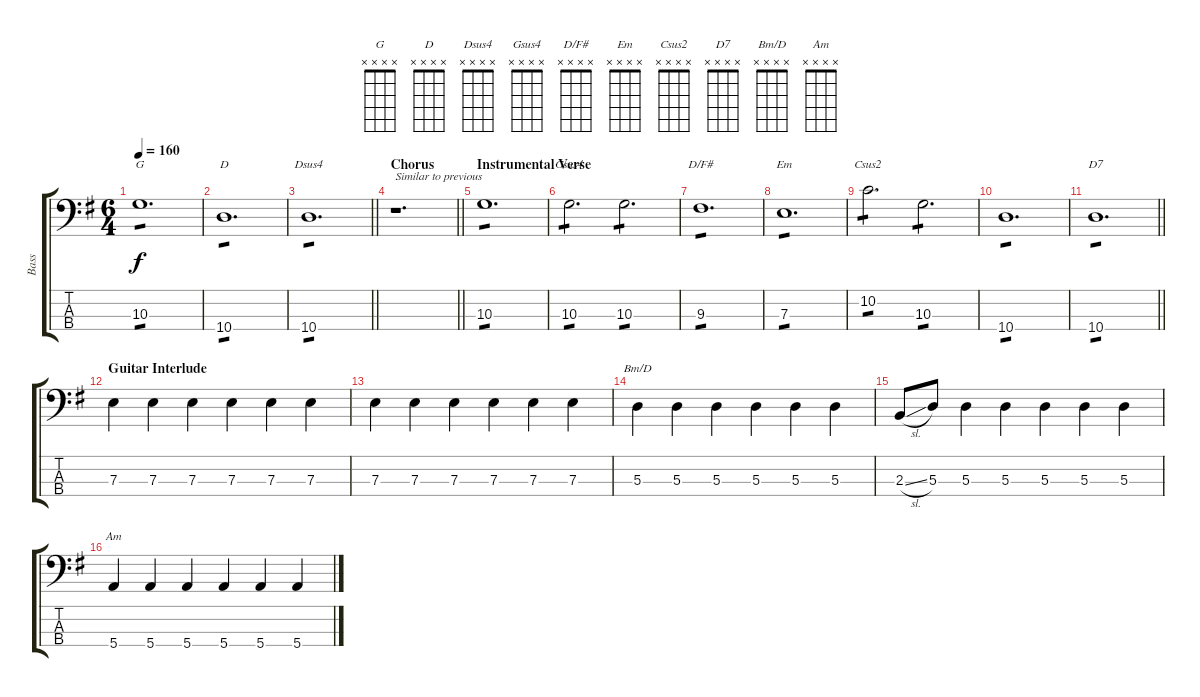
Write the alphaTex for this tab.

\track ("Bass" "Bass") {instrument electricbassfinger}
\staff {score tabs}
\tuning (G2 D2 A1 E1) {hide}
\chord ("G" x x x x)
\chord ("D" x x x x)
\chord ("Dsus4" x x x x)
\chord ("Gsus4" x x x x)
\chord ("D/F#" x x x x)
\chord ("Em" x x x x)
\chord ("Csus2" x x x x)
\chord ("D7" x x x x)
\chord ("Bm/D" x x x x)
\chord ("Am" x x x x)
\ts (6 4)
\tempo 160
\clef f4
\ks g
10.3.1{d ch "G" tp 1 dy f} |
10.4.1{d ch "D" tp 1} |
\barLineRight lightlight
10.4.1{d ch "Dsus4" tp 1} |
\section ("" "Chorus")
\barLineRight lightlight
r.1{d txt "Similar to previous"} |
\section ("" "Instrumental Verse")
10.3.1{d tp 1} |
10.3.2{d ch "Gsus4" tp 1} 10.3.2{d tp 1} |
9.3.1{d ch "D/F#" tp 1} |
7.3.1{d ch "Em" tp 1} |
10.2.2{d ch "Csus2" tp 1} 10.3.2{d tp 1} |
10.4.1{d tp 1} |
\barLineRight lightlight
10.4.1{d ch "D7" tp 1} |
\section ("" "Guitar Interlude")
7.3.4 7.3.4 7.3.4 7.3.4 7.3.4 7.3.4 |
7.3.4 7.3.4 7.3.4 7.3.4 7.3.4 7.3.4 |
5.3.4{ch "Bm/D"} 5.3.4 5.3.4 5.3.4 5.3.4 5.3.4 |
2.3{sl}.8 5.3.8 5.3.4 5.3.4 5.3.4 5.3.4 5.3.4 |
5.4.4{ch "Am"} 5.4.4 5.4.4 5.4.4 5.4.4 5.4.4
